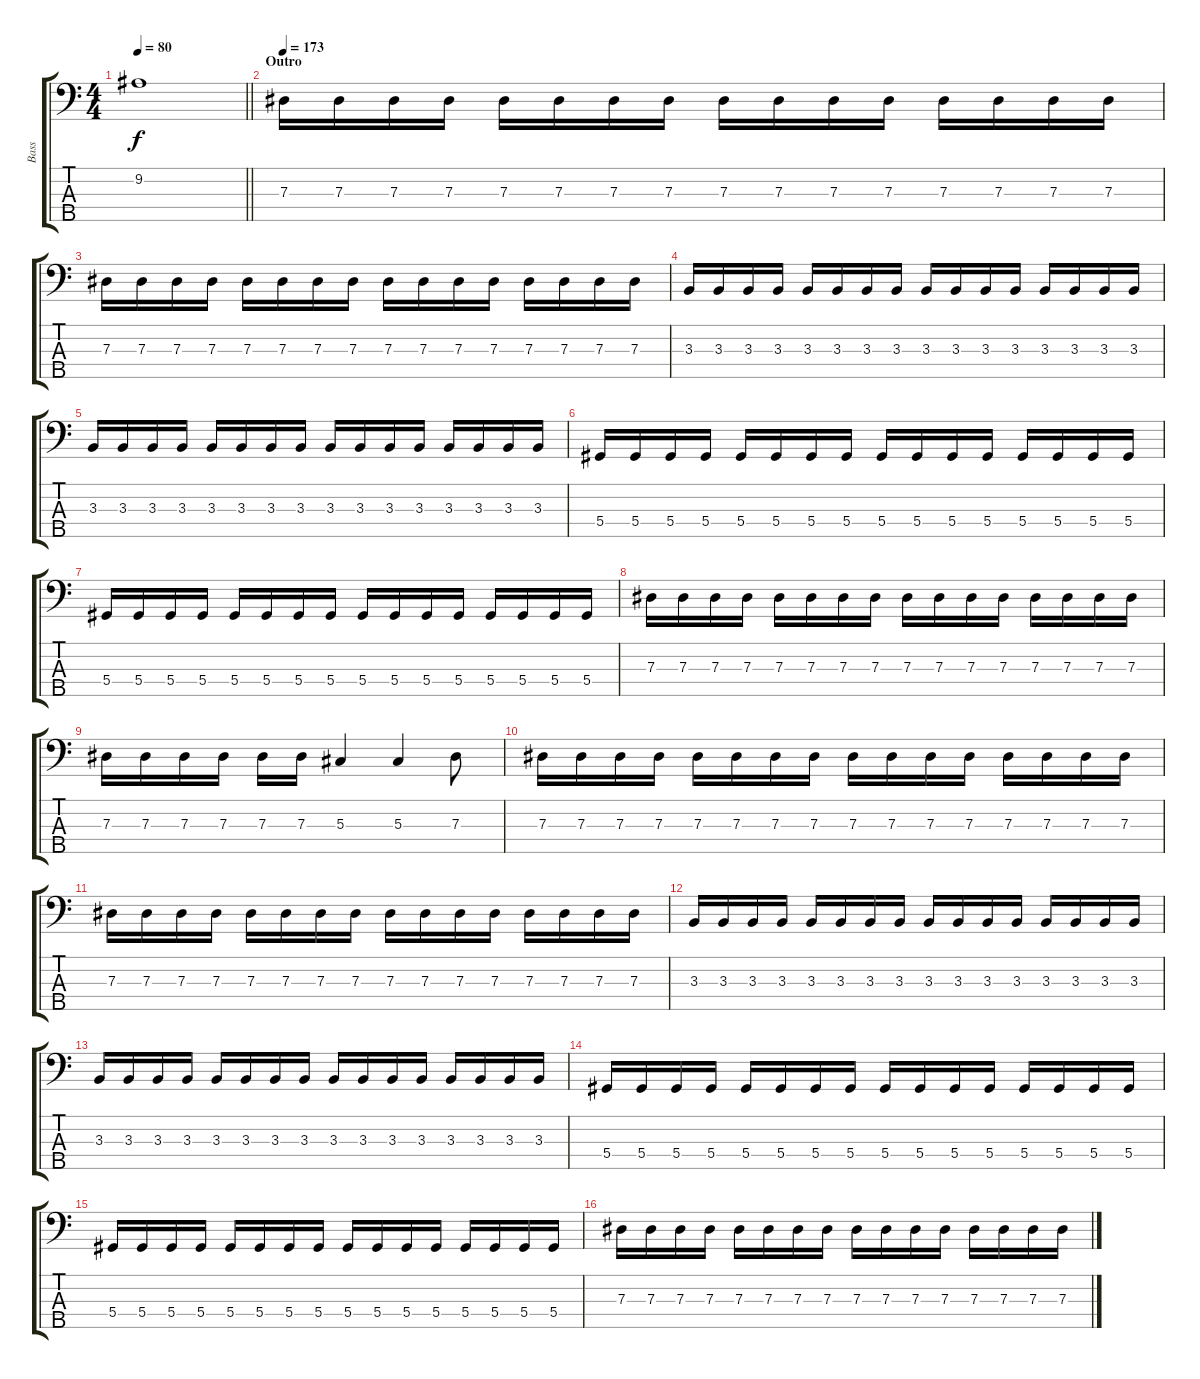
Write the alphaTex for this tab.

\track ("Bass" "Bass") {instrument electricbassfinger}
\staff {score tabs}
\tuning (Gb2 Db2 Ab1 Eb1 Bb0) {hide}
\ts (4 4)
\tempo 80
\clef f4
\barLineRight lightlight
\ks c
9.2{t}.1{dy f} |
\section ("" "Outro")
\tempo 173
7.3.16{volume 16} 7.3.16 7.3.16 7.3.16 7.3.16 7.3.16 7.3.16 7.3.16 7.3.16 7.3.16 7.3.16 7.3.16 7.3.16 7.3.16 7.3.16 7.3.16 |
7.3.16 7.3.16 7.3.16 7.3.16 7.3.16 7.3.16 7.3.16 7.3.16 7.3.16 7.3.16 7.3.16 7.3.16 7.3.16 7.3.16 7.3.16 7.3.16 |
3.3.16 3.3.16 3.3.16 3.3.16 3.3.16 3.3.16 3.3.16 3.3.16 3.3.16 3.3.16 3.3.16 3.3.16 3.3.16 3.3.16 3.3.16 3.3.16 |
3.3.16 3.3.16 3.3.16 3.3.16 3.3.16 3.3.16 3.3.16 3.3.16 3.3.16 3.3.16 3.3.16 3.3.16 3.3.16 3.3.16 3.3.16 3.3.16 |
5.4.16 5.4.16 5.4.16 5.4.16 5.4.16 5.4.16 5.4.16 5.4.16 5.4.16 5.4.16 5.4.16 5.4.16 5.4.16 5.4.16 5.4.16 5.4.16 |
5.4.16 5.4.16 5.4.16 5.4.16 5.4.16 5.4.16 5.4.16 5.4.16 5.4.16 5.4.16 5.4.16 5.4.16 5.4.16 5.4.16 5.4.16 5.4.16 |
7.3.16 7.3.16 7.3.16 7.3.16 7.3.16 7.3.16 7.3.16 7.3.16 7.3.16 7.3.16 7.3.16 7.3.16 7.3.16 7.3.16 7.3.16 7.3.16 |
7.3.16 7.3.16 7.3.16 7.3.16 7.3.16 7.3.16 5.3.4 5.3.4 7.3.8 |
7.3.16 7.3.16 7.3.16 7.3.16 7.3.16 7.3.16 7.3.16 7.3.16 7.3.16 7.3.16 7.3.16 7.3.16 7.3.16 7.3.16 7.3.16 7.3.16 |
7.3.16 7.3.16 7.3.16 7.3.16 7.3.16 7.3.16 7.3.16 7.3.16 7.3.16 7.3.16 7.3.16 7.3.16 7.3.16 7.3.16 7.3.16 7.3.16 |
3.3.16 3.3.16 3.3.16 3.3.16 3.3.16 3.3.16 3.3.16 3.3.16 3.3.16 3.3.16 3.3.16 3.3.16 3.3.16 3.3.16 3.3.16 3.3.16 |
3.3.16 3.3.16 3.3.16 3.3.16 3.3.16 3.3.16 3.3.16 3.3.16 3.3.16 3.3.16 3.3.16 3.3.16 3.3.16 3.3.16 3.3.16 3.3.16 |
5.4.16 5.4.16 5.4.16 5.4.16 5.4.16 5.4.16 5.4.16 5.4.16 5.4.16 5.4.16 5.4.16 5.4.16 5.4.16 5.4.16 5.4.16 5.4.16 |
5.4.16 5.4.16 5.4.16 5.4.16 5.4.16 5.4.16 5.4.16 5.4.16 5.4.16 5.4.16 5.4.16 5.4.16 5.4.16 5.4.16 5.4.16 5.4.16 |
7.3.16 7.3.16 7.3.16 7.3.16 7.3.16 7.3.16 7.3.16 7.3.16 7.3.16 7.3.16 7.3.16 7.3.16 7.3.16 7.3.16 7.3.16 7.3.16
